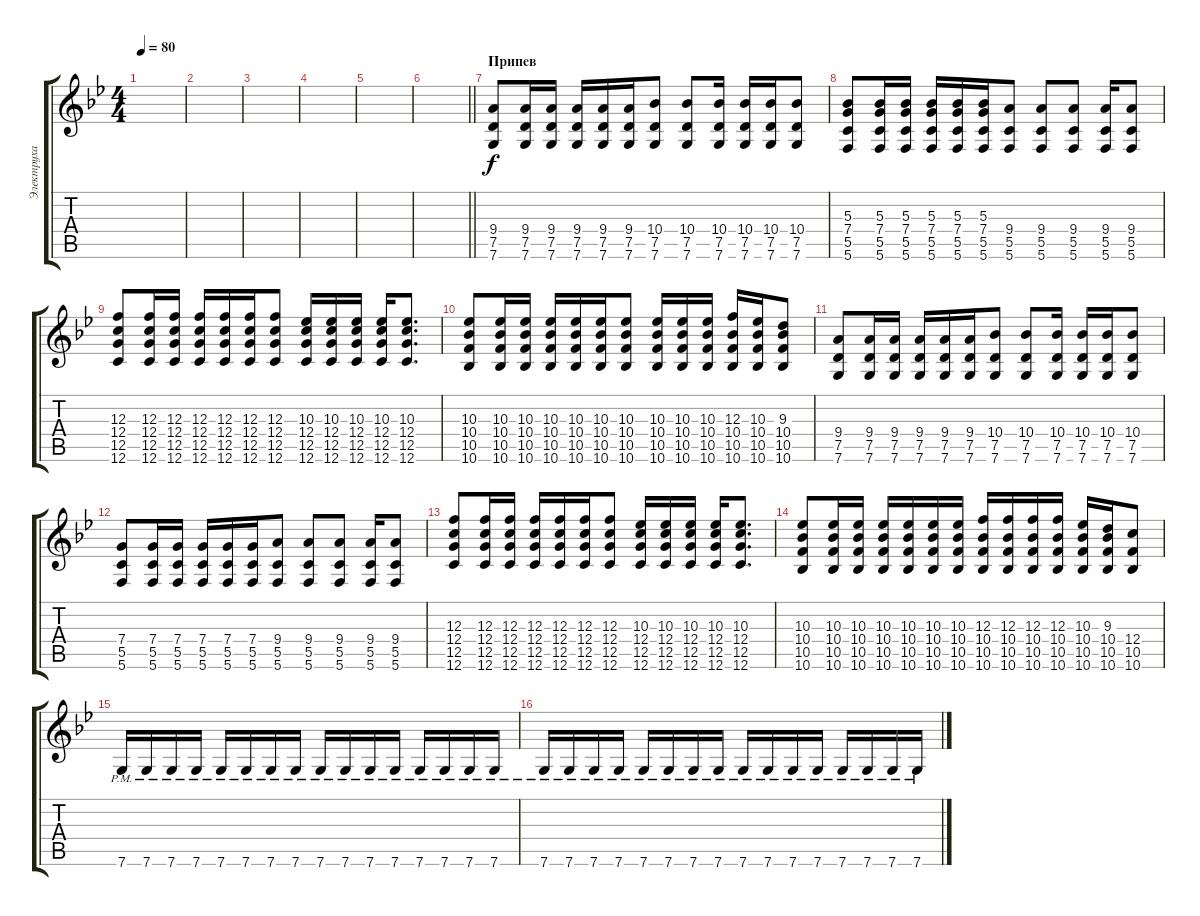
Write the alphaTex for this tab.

\track ("Электруха" "Электруха") {instrument distortionguitar}
\staff {score tabs}
\tuning (D4 A3 F3 C3 G2 C2) {hide}
\ts (4 4)
\tempo 80
\clef g2
\ks gminor
|
|
|
|
|
\barLineRight lightlight
|
\section ("" "Припев")
(9.4 7.5 7.6).8 (9.4 7.5 7.6).16 (9.4 7.5 7.6).16 (9.4 7.5 7.6).16 (9.4 7.5 7.6).16 (9.4 7.5 7.6).16 (10.4 7.5 7.6).8 (10.4 7.5 7.6).8 (10.4 7.5 7.6).16 (10.4 7.5 7.6).16 (10.4 7.5 7.6).16 (10.4 7.5 7.6).8 |
(5.3 7.4 5.5 5.6).8 (5.3 7.4 5.5 5.6).16 (5.3 7.4 5.5 5.6).16 (5.3 7.4 5.5 5.6).16 (5.3 7.4 5.5 5.6).16 (5.3 7.4 5.5 5.6).16 (9.4 5.5 5.6).8 (9.4 5.5 5.6).8 (9.4 5.5 5.6).8 (9.4 5.5 5.6).16 (9.4 5.5 5.6).8 |
(12.3 12.4 12.5 12.6).8 (12.3 12.4 12.5 12.6).16 (12.3 12.4 12.5 12.6).16 (12.3 12.4 12.5 12.6).16 (12.3 12.4 12.5 12.6).16 (12.3 12.4 12.5 12.6).16 (12.3 12.4 12.5 12.6).8 (10.3 12.4 12.5 12.6).16 (10.3 12.4 12.5 12.6).16 (10.3 12.4 12.5 12.6).16 (10.3 12.4 12.5 12.6).16 (10.3 12.4 12.5 12.6).8{d} |
(10.3 10.4 10.5 10.6).8 (10.3 10.4 10.5 10.6).16 (10.3 10.4 10.5 10.6).16 (10.3 10.4 10.5 10.6).16 (10.3 10.4 10.5 10.6).16 (10.3 10.4 10.5 10.6).16 (10.3 10.4 10.5 10.6).8 (10.3 10.4 10.5 10.6).16 (10.3 10.4 10.5 10.6).16 (10.3 10.4 10.5 10.6).16 (12.3 10.4 10.5 10.6).16 (10.3 10.4 10.5 10.6).16 (9.3 10.4 10.5 10.6).8 |
(9.4 7.5 7.6).8 (9.4 7.5 7.6).16 (9.4 7.5 7.6).16 (9.4 7.5 7.6).16 (9.4 7.5 7.6).16 (9.4 7.5 7.6).16 (10.4 7.5 7.6).8 (10.4 7.5 7.6).8 (10.4 7.5 7.6).16 (10.4 7.5 7.6).16 (10.4 7.5 7.6).16 (10.4 7.5 7.6).8 |
(7.4 5.5 5.6).8 (7.4 5.5 5.6).16 (7.4 5.5 5.6).16 (7.4 5.5 5.6).16 (7.4 5.5 5.6).16 (7.4 5.5 5.6).16 (9.4 5.5 5.6).8 (9.4 5.5 5.6).8 (9.4 5.5 5.6).8 (9.4 5.5 5.6).16 (9.4 5.5 5.6).8 |
(12.3 12.4 12.5 12.6).8 (12.3 12.4 12.5 12.6).16 (12.3 12.4 12.5 12.6).16 (12.3 12.4 12.5 12.6).16 (12.3 12.4 12.5 12.6).16 (12.3 12.4 12.5 12.6).16 (12.3 12.4 12.5 12.6).8 (10.3 12.4 12.5 12.6).16 (10.3 12.4 12.5 12.6).16 (10.3 12.4 12.5 12.6).16 (10.3 12.4 12.5 12.6).16 (10.3 12.4 12.5 12.6).8{d} |
(10.3 10.4 10.5 10.6).8 (10.3 10.4 10.5 10.6).16 (10.3 10.4 10.5 10.6).16 (10.3 10.4 10.5 10.6).16 (10.3 10.4 10.5 10.6).16 (10.3 10.4 10.5 10.6).16 (10.3 10.4 10.5 10.6).16 (12.3 10.4 10.5 10.6).16 (12.3 10.4 10.5 10.6).16 (12.3 10.4 10.5 10.6).16 (12.3 10.4 10.5 10.6).16 (10.3 10.4 10.5 10.6).16 (9.3 10.4 10.5 10.6).16 (12.4 10.5 10.6).8 |
7.6{pm}.16 7.6{pm}.16 7.6{pm}.16 7.6{pm}.16 7.6{pm}.16 7.6{pm}.16 7.6{pm}.16 7.6{pm}.16 7.6{pm}.16 7.6{pm}.16 7.6{pm}.16 7.6{pm}.16 7.6{pm}.16 7.6{pm}.16 7.6{pm}.16 7.6{pm}.16 |
7.6{pm}.16 7.6{pm}.16 7.6{pm}.16 7.6{pm}.16 7.6{pm}.16 7.6{pm}.16 7.6{pm}.16 7.6{pm}.16 7.6{pm}.16 7.6{pm}.16 7.6{pm}.16 7.6{pm}.16 7.6{pm}.16 7.6{pm}.16 7.6{pm}.16 7.6{pm}.16
